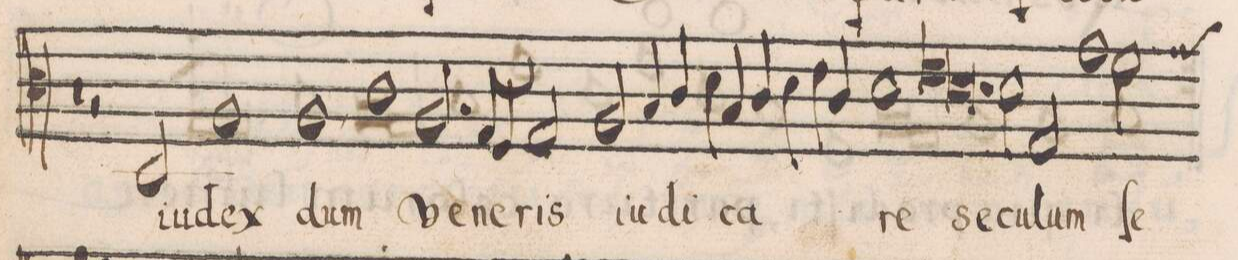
**kern	**text
*I"TENOR	*
*clefC3	*
*k[]	*
*met(c|)	*
*M2/1	*
1r	.
=19	=19
2r	.
2D/	iu-
1A	-dex
=20	=20
1A,	dum
1c	ve-
=21	=21
2.A/	.
8G/L	-ne-
8F/J	.
2G/	-ris
2A/	iu-
=22	=22
4B/	-di-
4c/	.
4d\	.
4B/	-ca-
4c/	.
4d\	.
4e\	.
4c/	.
=23	=23
1d	-re
*lig	*
1e	se-
=24	=24
1.d	.
*Xlig	*
2d\	-cu-
=25	=25
2G/	-lum
1g	.
*custos:g	*
2f\	ſe-
=26	=26
*-	*-
